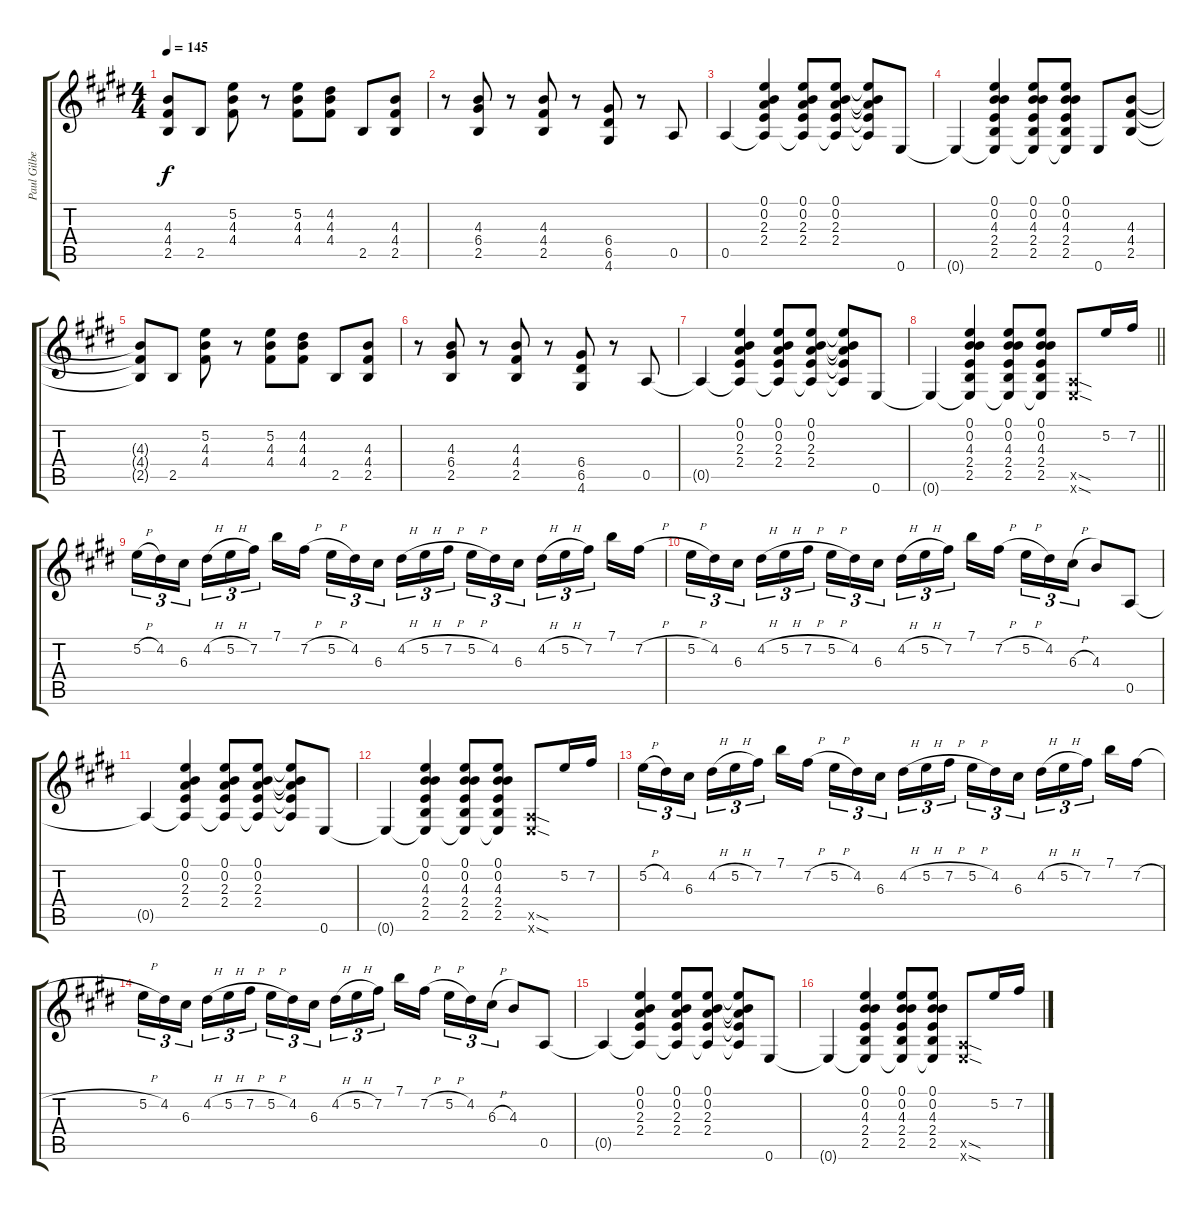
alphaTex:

\track ("Paul Gilbert (guitar)" "Paul Gilbe") {instrument distortionguitar}
\staff {score tabs}
\tuning (E4 B3 G3 D3 A2 E2) {hide}
\ts (4 4)
\tempo 145
\clef g2
\ks e
(4.3{t} 4.4{t} 2.5{t}).8{dy f} 2.5.8 (5.2 4.3 4.4).8 r.8 (5.2 4.3 4.4).8 (4.2 4.3 4.4).8 2.5.8 (4.3 4.4 2.5).8 |
r.8 (4.3 6.4 2.5).8 r.8 (4.3 4.4 2.5).8 r.8 (6.4 6.5 4.6).8 r.8 0.5.8 |
0.5.4 (0.1 0.2 2.3 2.4 0.5{t}).4 (0.1 0.2 2.3 2.4 0.5{t}).8 (0.1 0.2 2.3 2.4 0.5{t}).8 (0.1{t} 0.2{t} 2.3{t} 2.4{t} 0.5{t}).8 0.6.8 |
0.6{t}.4 (0.1 0.2 4.3 2.4 2.5 0.6{t}).4 (0.1 0.2 4.3 2.4 2.5 0.6{t}).8 (0.1 0.2 4.3 2.4 2.5 0.6{t}).8 0.6.8 (4.3 4.4 2.5).8 |
(4.3{t} 4.4{t} 2.5{t}).8 2.5.8 (5.2 4.3 4.4).8 r.8 (5.2 4.3 4.4).8 (4.2 4.3 4.4).8 2.5.8 (4.3 4.4 2.5).8 |
r.8 (4.3 6.4 2.5).8 r.8 (4.3 4.4 2.5).8 r.8 (6.4 6.5 4.6).8 r.8 0.5.8 |
0.5{t}.4 (0.1 0.2 2.3 2.4 0.5{t}).4 (0.1 0.2 2.3 2.4 0.5{t}).8 (0.1 0.2 2.3 2.4 0.5{t}).8 (0.1{t} 0.2{t} 2.3{t} 2.4{t} 0.5{t}).8 0.6.8 |
\barLineRight lightlight
0.6{t}.4 (0.1 0.2 4.3 2.4 2.5 0.6{t}).4 (0.1 0.2 4.3 2.4 2.5 0.6{t}).8 (0.1 0.2 4.3 2.4 2.5 0.6{t}).8 (0.5{sod x} 0.6{sod x}).8 5.2.16 7.2.16 |
5.2{h}.16{tu (3 2)} 4.2.16{tu (3 2)} 6.3.16{tu (3 2) beam splitsecondary} 4.2{h}.16{tu (3 2)} 5.2{h}.16{tu (3 2)} 7.2.16{tu (3 2)} 7.1.16 7.2{h}.16{beam splitsecondary} 5.2{h}.16{tu (3 2)} 4.2.16{tu (3 2)} 6.3.16{tu (3 2)} 4.2{h}.16{tu (3 2)} 5.2{h}.16{tu (3 2)} 7.2{h}.16{tu (3 2) beam splitsecondary} 5.2{h}.16{tu (3 2)} 4.2.16{tu (3 2)} 6.3.16{tu (3 2)} 4.2{h}.16{tu (3 2)} 5.2{h}.16{tu (3 2)} 7.2.16{tu (3 2) beam splitsecondary} 7.1.16 7.2{h}.16 |
5.2{h}.16{tu (3 2)} 4.2.16{tu (3 2)} 6.3.16{tu (3 2) beam splitsecondary} 4.2{h}.16{tu (3 2)} 5.2{h}.16{tu (3 2)} 7.2{h}.16{tu (3 2)} 5.2{h}.16{tu (3 2)} 4.2.16{tu (3 2)} 6.3.16{tu (3 2) beam splitsecondary} 4.2{h}.16{tu (3 2)} 5.2{h}.16{tu (3 2)} 7.2.16{tu (3 2)} 7.1.16 7.2{h}.16{beam splitsecondary} 5.2{h}.16{tu (3 2)} 4.2.16{tu (3 2)} 6.3{h}.16{tu (3 2)} 4.3.8 0.5.8 |
0.5{t}.4 (0.1 0.2 2.3 2.4 0.5{t}).4 (0.1 0.2 2.3 2.4 0.5{t}).8 (0.1 0.2 2.3 2.4 0.5{t}).8 (0.1{t} 0.2{t} 2.3{t} 2.4{t} 0.5{t}).8 0.6.8 |
0.6{t}.4 (0.1 0.2 4.3 2.4 2.5 0.6{t}).4 (0.1 0.2 4.3 2.4 2.5 0.6{t}).8 (0.1 0.2 4.3 2.4 2.5 0.6{t}).8 (0.5{sod x} 0.6{sod x}).8 5.2.16 7.2.16 |
5.2{h}.16{tu (3 2)} 4.2.16{tu (3 2)} 6.3.16{tu (3 2) beam splitsecondary} 4.2{h}.16{tu (3 2)} 5.2{h}.16{tu (3 2)} 7.2.16{tu (3 2)} 7.1.16 7.2{h}.16{beam splitsecondary} 5.2{h}.16{tu (3 2)} 4.2.16{tu (3 2)} 6.3.16{tu (3 2)} 4.2{h}.16{tu (3 2)} 5.2{h}.16{tu (3 2)} 7.2{h}.16{tu (3 2) beam splitsecondary} 5.2{h}.16{tu (3 2)} 4.2.16{tu (3 2)} 6.3.16{tu (3 2)} 4.2{h}.16{tu (3 2)} 5.2{h}.16{tu (3 2)} 7.2.16{tu (3 2) beam splitsecondary} 7.1.16 7.2{h}.16 |
5.2{h}.16{tu (3 2)} 4.2.16{tu (3 2)} 6.3.16{tu (3 2) beam splitsecondary} 4.2{h}.16{tu (3 2)} 5.2{h}.16{tu (3 2)} 7.2{h}.16{tu (3 2)} 5.2{h}.16{tu (3 2)} 4.2.16{tu (3 2)} 6.3.16{tu (3 2) beam splitsecondary} 4.2{h}.16{tu (3 2)} 5.2{h}.16{tu (3 2)} 7.2.16{tu (3 2)} 7.1.16 7.2{h}.16{beam splitsecondary} 5.2{h}.16{tu (3 2)} 4.2.16{tu (3 2)} 6.3{h}.16{tu (3 2)} 4.3.8 0.5.8 |
0.5{t}.4 (0.1 0.2 2.3 2.4 0.5{t}).4 (0.1 0.2 2.3 2.4 0.5{t}).8 (0.1 0.2 2.3 2.4 0.5{t}).8 (0.1{t} 0.2{t} 2.3{t} 2.4{t} 0.5{t}).8 0.6.8 |
0.6{t}.4 (0.1 0.2 4.3 2.4 2.5 0.6{t}).4 (0.1 0.2 4.3 2.4 2.5 0.6{t}).8 (0.1 0.2 4.3 2.4 2.5 0.6{t}).8 (0.5{sod x} 0.6{sod x}).8 5.2.16 7.2.16
